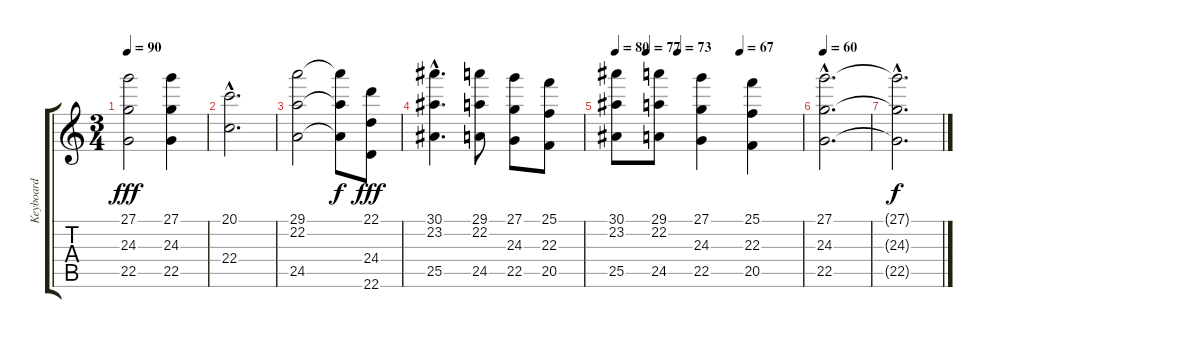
\track ("Keyboard" "Keyboard") {instrument acousticgrandpiano}
\staff {score tabs}
\tuning (E4 B3 G3 D3 A2 E2) {hide}
\ts (3 4)
\tempo 90
\clef g2
\ks c
(27.1 24.3 22.5).2{dy fff} (27.1 24.3 22.5).4 |
(20.1{hac} 22.4{hac}).2{d} |
(29.1 22.2 24.5).2 (29.1{t} 22.2{t} 24.5{t}).8{dy f} (22.1 24.4 22.6).8{dy fff} |
(30.1{hac} 23.2{hac} 25.5{hac}).4{d} (29.1 22.2 24.5).8 (27.1 24.3 22.5).8 (25.1 22.3 20.5).8 |
\tempo 80
\tempo (77 0.16666666666666666)
\tempo (73 0.3333333333333333)
\tempo (67 0.6666666666666666)
(30.1 23.2 25.5).8 (29.1 22.2 24.5).8 (27.1 24.3 22.5).4 (25.1 22.3 20.5).4 |
\tempo 60
(27.1{hac} 24.3{hac} 22.5{hac}).2{d} |
(27.1{hac t} 24.3{hac t} 22.5{hac t}).2{d dy f}
